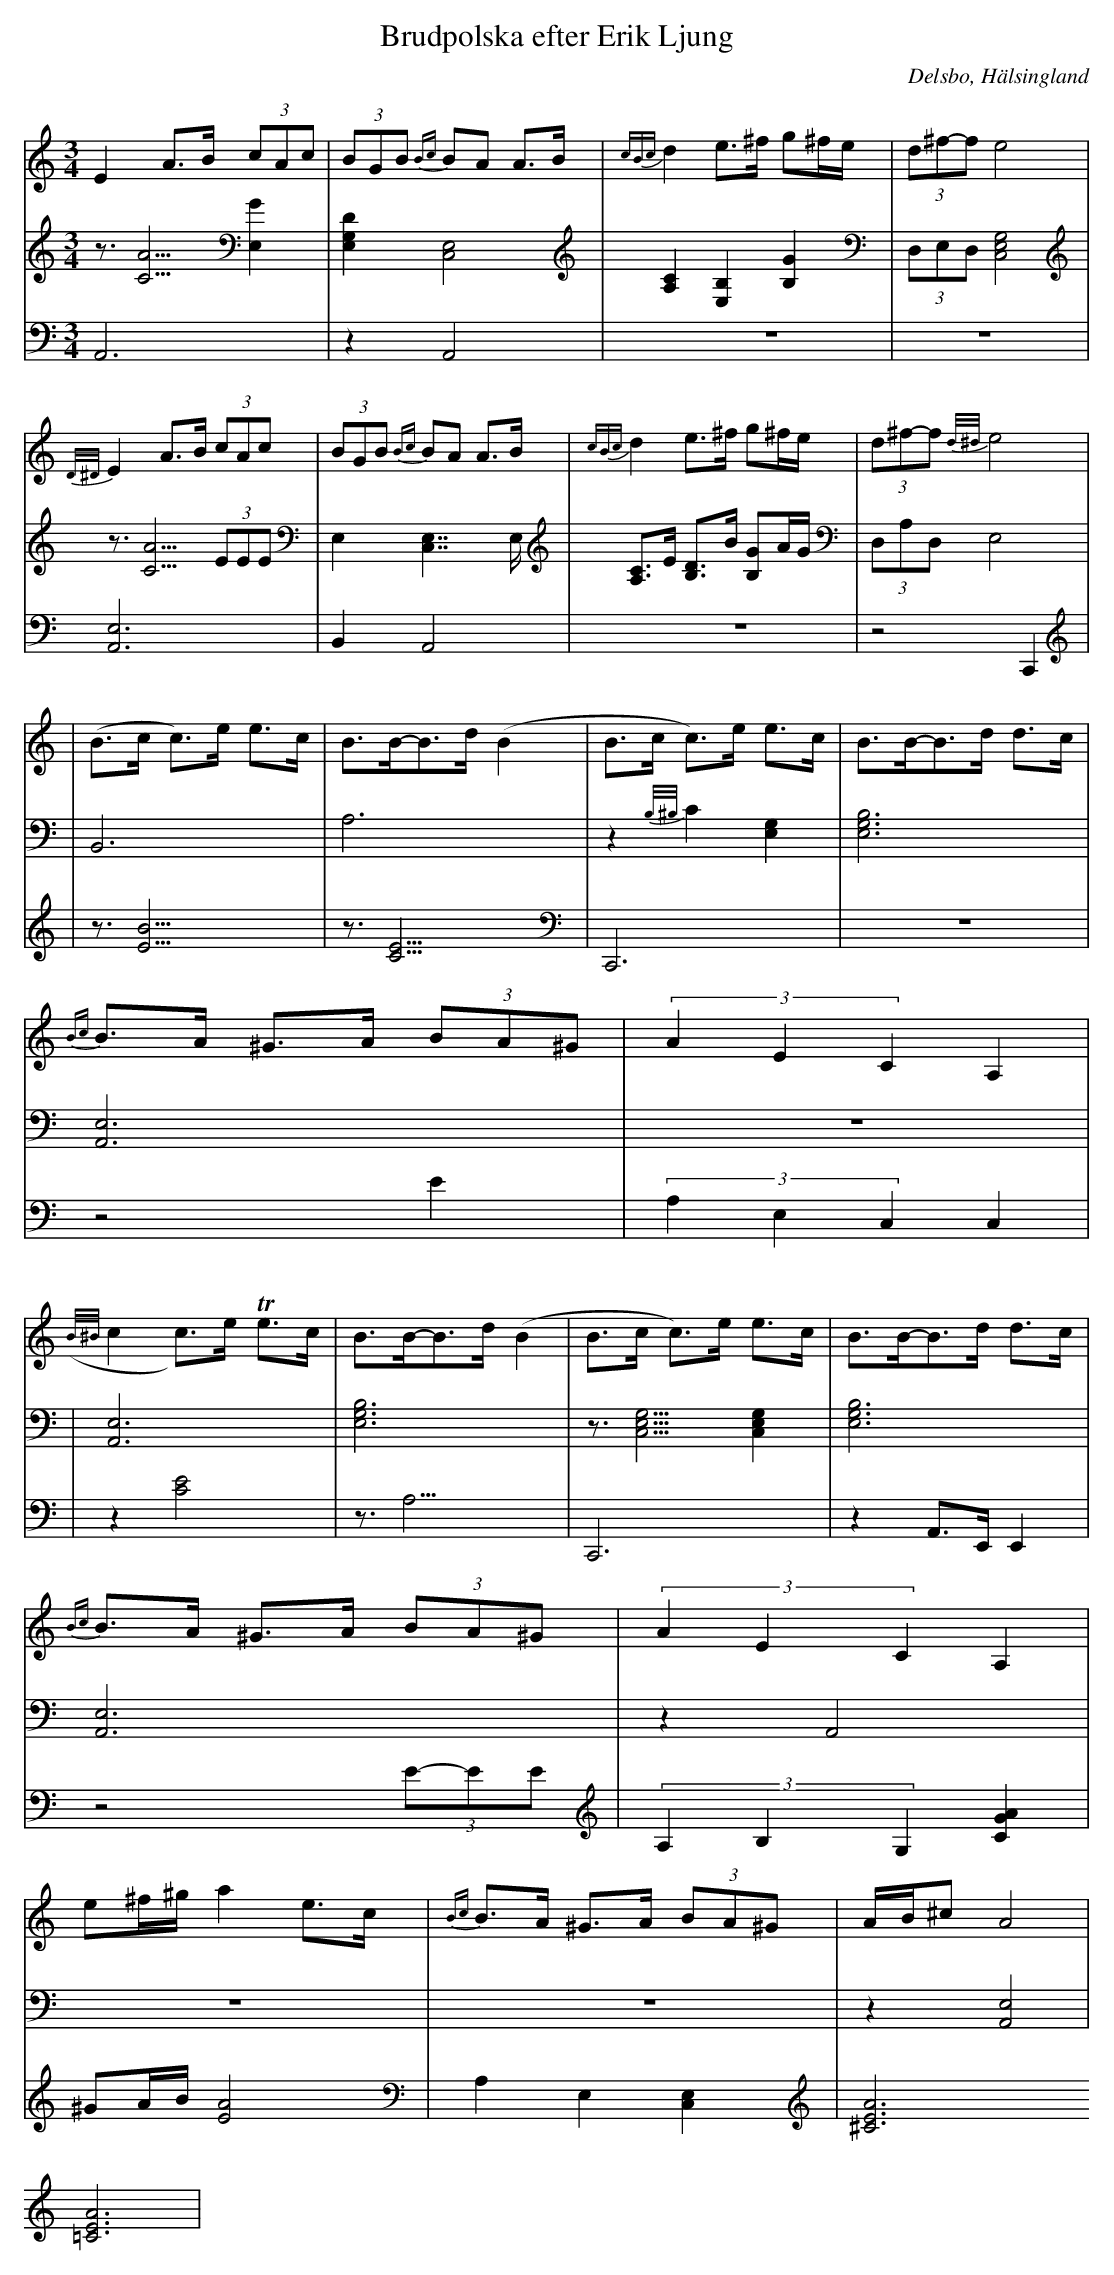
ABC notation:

X:1
T: Brudpolska efter Erik Ljung
Q: 105
O: Delsbo, Hälsingland
M: 3/4
L: 1/8
K: Am
V:1
V:2
V:3 =Merge
V:1
E2 A>B (3cAc| (3BGB {Bc}BA A>B|{cBc}d2 e>^f g^f/e/|(3d^f-f e4 |
{D/^D/}E2 A>B (3cAc| (3BGB {Bc}BA A>B|{cBc}d2 e>^f g^f/e/|(3d^f-f {d/^d/}e4 |
|(B>c c)>e e>c|B>B-B>d (B2|B>c c)>e e>c|B>B-B>d d>c|
{Bc}B>A ^G>A (3BA^G|(3A2E2C2 A,2|
({B/^B/}c2 c)>e Te>c|B>B-B>d (B2|B>c c)>e e>c|B>B-B>d d>c|
{Bc}B>A ^G>A (3BA^G|(3A2E2C2 A,2|
e^f/^g/ a2 e>c|{Bc}B>A ^G>A (3BA^G|A/B/^c A4|
V:2
z3/2[A5/2C5/2] [E,2G2]|[D2E,2G,2] [C,4E,4]|[A,2C2] [E,2B,2] [B,2G2]|(3D,E,D, [E,4G,4C,4]|
z3/2 [A5/2C5/2] (3EEE|E,2 [C,7/2E,7/2]E,/|[A,C]>E [B,D]>B [B,G]A/G/|(3D,A,D, [E,4]|
|[B,,6]|[A,6]|z2 {B,/^B,/}C2 [G,2E,2]|[E,6G,6B,6]|
[A,,6E,6]|z6|
|[A,,6E,6]|[E,6G,6B,6]|z3/2[E,5/2G,5/2C,5/2] [E,2G,2C,2]|[E,6G,6B,6]|
[A,,6E,6]|z2 A,,4|
z6|z6|z2 [A,,4E,4]|
V:3
A,,6|z2 A,,4|z6|z6|
[A,,6E,6]|B,,2 A,,4|z6|z4  C,,2|
|z3/2[B9/2E9/2]|z3/2[C9/2E9/2]|C,,6|z6|
z4 E2|(3A,2E,2C,2 [C,2]|
|z2 [C4E4]|z3<A,3|C,,6|z2 A,,>E,, E,,2|
z4 (3E-EE|(3A,2B,2G,2 [G2A2C2]|
^GA/B/ [A4E4]|A,2 E,2 [C,2E,2]|[A6^C6E6] [A6=C6E6]|
